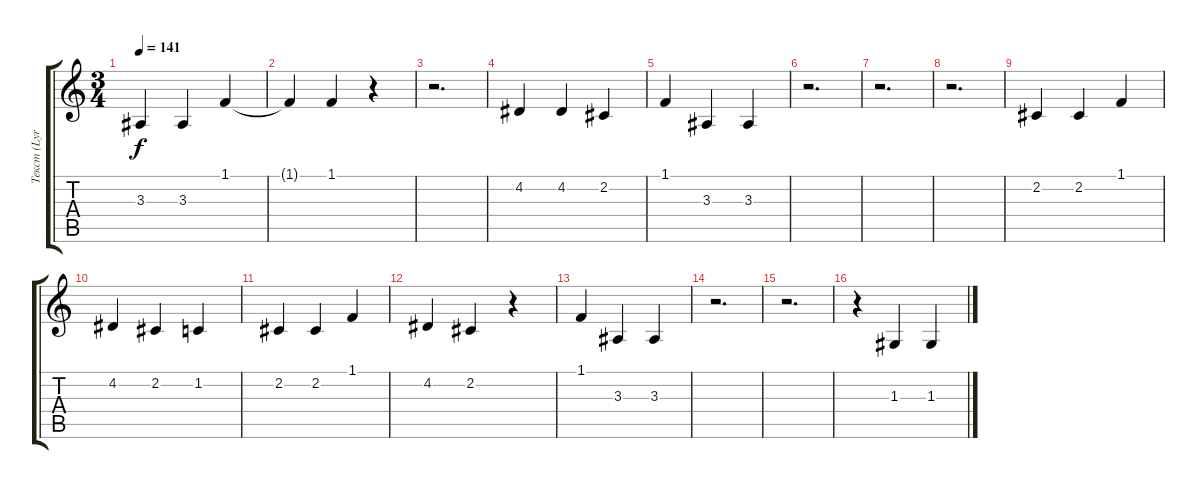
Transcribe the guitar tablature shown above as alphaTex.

\track ("Текст (Lyrics)" "Текст (Lyr") {instrument tenorsax}
\staff {score tabs}
\tuning (E4 B3 G3 D3 A2 E2) {hide}
\ts (3 4)
\tempo 141
\clef g2
\ks c
3.3.4{dy f} 3.3.4 1.1.4 |
1.1{t}.4 1.1.4 r.4 |
r.2{d} |
4.2.4 4.2.4 2.2.4 |
1.1.4 3.3.4 3.3.4 |
r.2{d} |
r.2{d} |
r.2{d} |
2.2.4 2.2.4 1.1.4 |
4.2.4 2.2.4 1.2.4 |
2.2.4 2.2.4 1.1.4 |
4.2.4 2.2.4 r.4 |
1.1.4 3.3.4 3.3.4 |
r.2{d} |
r.2{d} |
r.4 1.3.4 1.3.4
